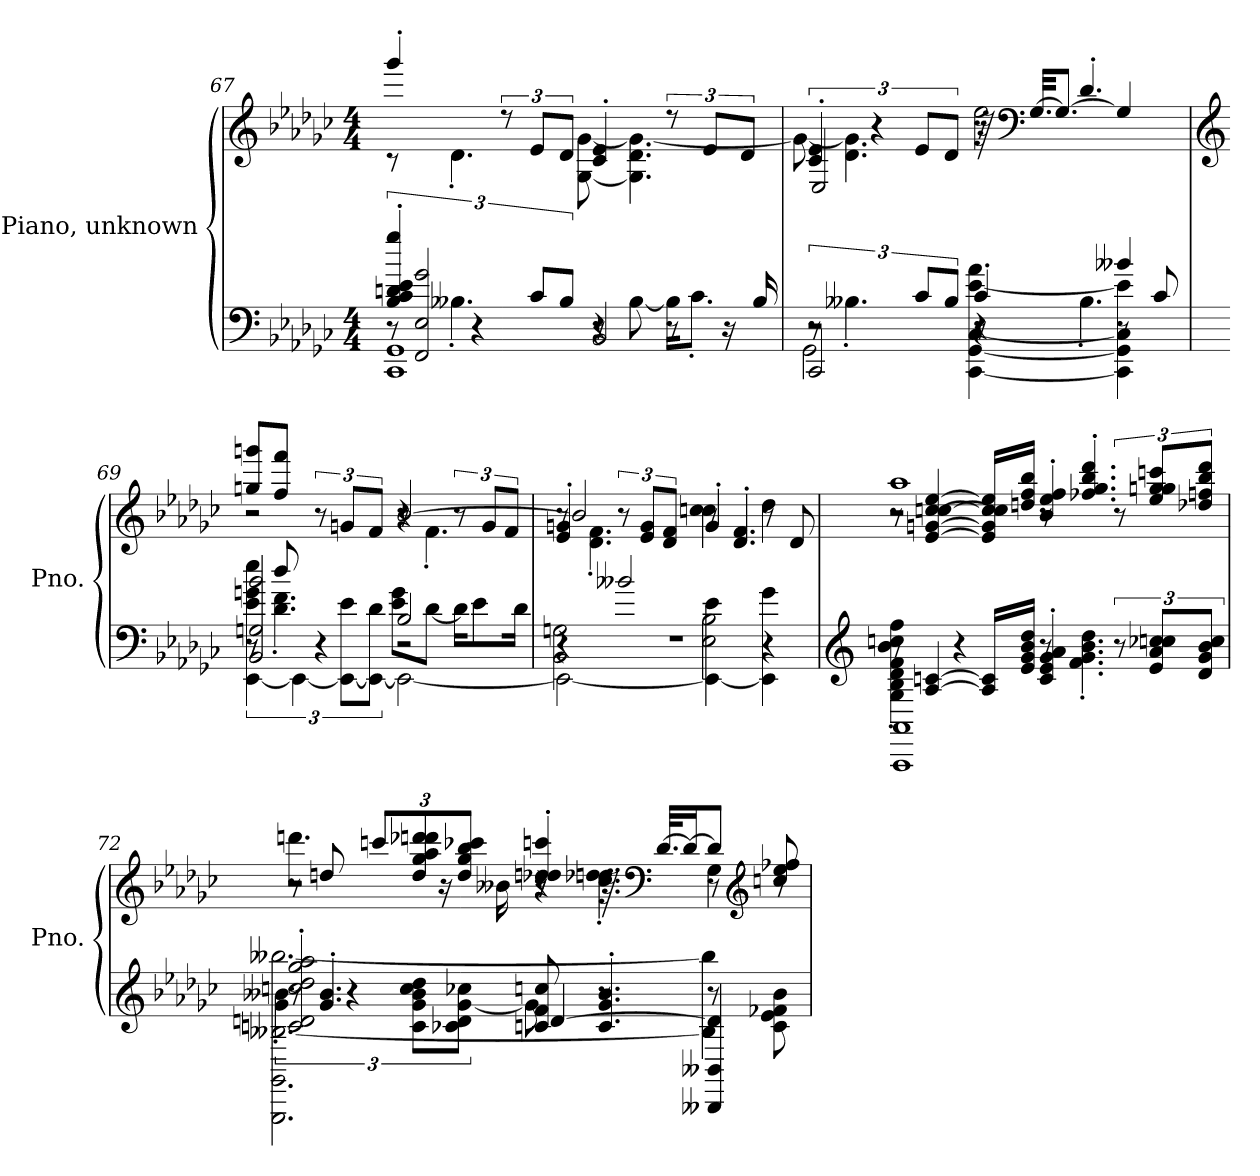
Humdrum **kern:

**kern	**kern
*part1	*part1
*staff2	*staff1
*I"Piano, unknown	*
*I'Pno.	*
!!LO:LB:g=z
*clefF4	*clefG2
*k[b-e-a-d-g-c-]	*k[b-e-a-d-g-c-]
*M4/4	*M4/4
=67	=67
*^	*^
*	*^	*	*
*	*	*^	*	*
6B-/' 6c-/' 6dn/' 6e-/' 6gg-/'	8r	2FF/ 2E-/ 2g-/	1CC- 1GG-	4ggg-'/	8r
.	4.B--X'\	.	.	.	4.d-'\
6r	.	.	.	.	.
.	.	.	.	12r	.
12c-/L	.	.	.	12e-/L	.
12B--/J	.	.	.	12d-/J	.
4r	8r	2BB-/	.	4c-/' 4e-/'	[8G-\ [8g-\
.	[8B--\	.	.	.	4.G-\] 4.d-\ 4.g-\_
8r	16B--\KL]	.	.	12r	.
.	8.c-'\J	.	.	.	.
.	.	.	.	12e-/L	.
16r	.	.	.	.	.
.	.	.	.	12d-/J	.
16B--/	.	.	.	.	.
=68	=68	=68	=68	=68	=68
*	*	*	*	*	*^
3r	8r	2CC-/	2GG-\	6c-/' 6e-/'	8g-\_	2E-/
.	4.B--X'\	.	.	.	4.d-\ 4.g-\]	.
.	.	.	.	6r	.	.
12c-/L	.	.	.	12e-/L	.	.
12B--/J	.	.	.	12d-/J	.	.
4c-'/	8r	4r	[4CC-\ [4GG-\ [4C-\ [4e-\ 4a-\	8r	2ee-\	64r
*	*	*	*	*clefF4	*	*
.	.	.	.	.	.	[32.G-/KKL
.	.	.	.	.	.	8.G-/J_
.	4.B--'\	.	.	4.d-'/	.	.
8r	.	4b--X/	4CC-\] 4GG-\] 4C-\] 4e-\]	.	.	4G-/]
8c-/	.	.	.	.	.	.
!!LO:LB:g=z	!!	!!
=69	=69	=69	=69	=69	=69	=69
*	*	*	*	*clefG2	*	*
8r	[6EE-\ 6e-\ 6gn\ 6ee-\	2BB-/ 2Gn/ 2b-/	8r	8ggn/ 8gggn/L	2r	2r
8dd-/	.	.	4.d-\' 4.f\'	8ff/ 8fff/J	.	.
.	6EE-\_	.	.	.	.	.
4r	.	.	.	12r	.	.
.	12EE-\_ 12e-\L	.	.	12gn/L	.	.
.	12EE-\_ 12d-\J	.	.	12f/J	.	.
2r	2EE-\_	2B-/	8e-\ 8g\L	4r	8r	[2b-/
.	.	.	[8d-\J	.	4.f'\	.
.	.	.	16d-\KL]	12r	.	.
.	.	.	8e-\	.	.	.
.	.	.	.	12g/L	.	.
.	.	.	.	12f/J	.	.
.	.	.	16d-\Jk	.	.	.
=70	=70	=70	=70	=70	=70	=70
1r	2EE-\_	4r	2BB-\ 2Gn\	4e-/' 4gn/'	8r	2b-/]
.	.	.	.	.	4.d-\' 4.f\'	.
.	.	2b--X/	.	12r	.	.
.	.	.	.	12e-/ 12g/L	.	.
.	.	.	.	12d-/ 12f/J	.	.
.	4EE-\_ 4e-\	.	2E-\ 2B-\	4g'/	4cc-\ 4ccn\	8r
.	.	.	.	.	.	4.d-/' 4.f/'
.	4EE-\] 4g-\	4r	.	8r	4dd-\	.
.	.	.	.	8d-/	.	.
*v	*v	*v	*v	*	*	*
!!LO:PB:g=z	!!	!!
=71	=71	=71	=71
*clefG2	*	*	*
*^	*	*	*
*	*^	*	*	*
8r	4G-\' 4B-\' 4d-\' 4f\' 4b-\' 4ccn\' 4ff\'	1AAA- 1AA-	2r	1aa-	8r
[4A-/ [4cn/	.	.	.	.	[4e-/ [4gn/ [4cc-/ [4ccn/ [4ee-/
.	4r	.	.	.	.
16A-/] 16c/]LL	.	.	.	.	16e-/] 16g/] 16cc-/] 16cc/] 16ee-/]LL
16e-/ 16g-/ 16b-/ 16dd-/JJ	.	.	.	.	16ddn/ 16ff/ 16bb-/JJ
4c/' 4e-/' 4g-/' 4a-/'	8r	.	8r	.	4b-/' 4ee-/' 4ff/'
.	4.f\' 4.g-\' 4.b-\' 4.dd-\'	.	4.ff-X/' 4.gg-/' 4.bb-/' 4.ddd-/'	.	.
12r	.	.	.	.	12r
12e-/ 12a-/ 12cc-X/ 12ccn/L	.	.	.	.	12ee-/ 12gg-/ 12ggn/ 12cccn/L
12d-/ 12g-/ 12b-/ 12cc/J	.	.	.	.	12dd-X/ 12ffn/ 12bb-/ 12ddd-/J
!!LO:LB:g=z
=72	=72	=72	=72	=72	=72
*	*	*^	*	*	*^
2cn/' 2dn/' 2ccn/' 2dd-/' 2gg-/' 2aa-/'	6g-\' 6b--X\'	8r	2.GGG-\ 2.GG-\ [2.B--X\ [2.bb--X\	8r	4.dddn\	2r	2r
.	.	4.g-/' 4.b--/'	.	8ddn/	.	.	.
.	6r	.	.	.	.	.	.
*	*	*	*	*Xbrackettup	*	*	*
.	.	.	.	12cccn/L	.	.	.
.	12c\ 12g-\ 12b--\ 12cc\ 12dd-\L	.	.	12dd/ 12gg-/ 12aa-/ 12ddd-X/ 12dddn/	.	.	.
.	.	.	.	.	16r	.	.
.	12c-X\ 12d\ [12g-\ 12cc-X\J	.	.	12dd/ 12gg-/ 12bb-/ 12ccc-X/J	.	.	.
.	.	.	.	.	16b--X\	.	.
8cn/ 8f/ 8ccn/	8g-\]	[4d/	.	4dd-X/' 4ddn/' 4cccn/'	8r	8r	4r
4.c/' 4.g-/' 4.b--/'	8r	.	.	.	4.cc-\' 4.dd-X\' 4.ddn\'	64r	.
*	*	*	*	*clefF4	*	*	*
.	.	.	.	.	.	[32.d-/KLL	.
.	.	.	.	.	.	16d-/J_	.
.	8r	4BBB--X/ 4BB--X/ 4d/]	4B--\] 4bb--\]	8r	.	8d-/J]	4G-\
*	*	*	*	*clefG2	*	*	*
.	8c\ 8e-\ 8f-X\ 8b--\	.	.	8ccn/ 8ee-/ 8ff-X/	.	8r	.
*v	*v	*v	*v	*	*	*	*
*	*v	*v	*v	*v
=	=
*-	*-
